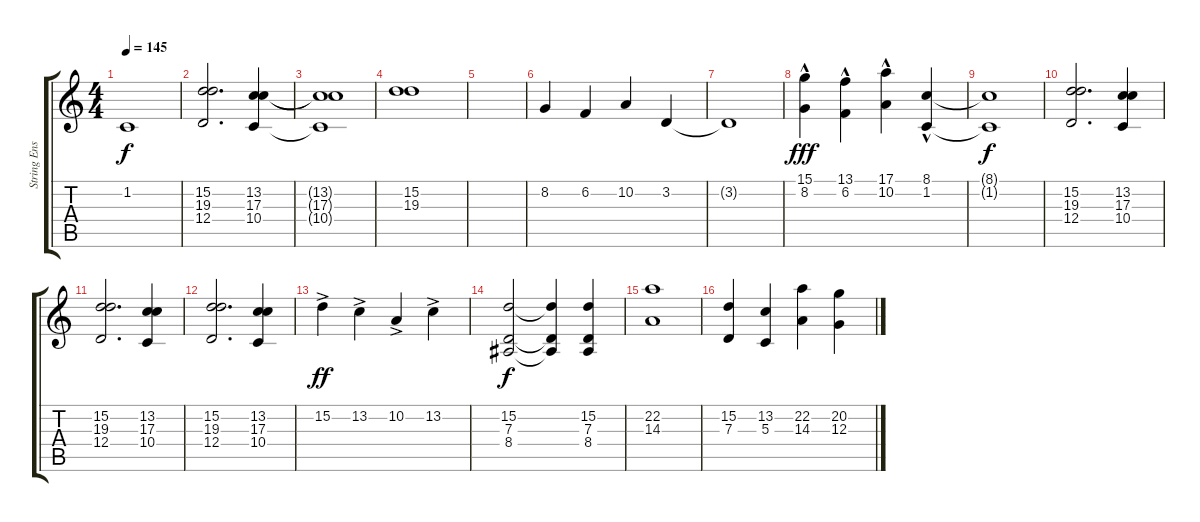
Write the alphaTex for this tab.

\track ("String Ensemble" "String Ens") {instrument stringensemble1}
\staff {score tabs}
\tuning (E4 B3 G3 D3 A2 D2) {hide}
\ts (4 4)
\tempo 145
\clef g2
\ks c
1.2{t}.1{dy f} |
(15.2 19.3 12.4).2{d} (13.2 17.3 10.4).4 |
(13.2{t} 17.3{t} 10.4{t}).1 |
(15.2 19.3).1 |
|
8.2.4 6.2.4 10.2.4 3.2.4 |
3.2{t}.1 |
(15.1{hac} 8.2).4{dy fff} (13.1{hac} 6.2).4 (17.1{hac} 10.2).4 (8.1{hac} 1.2).4 |
(8.1{t} 1.2{t}).1{dy f} |
(15.2 19.3 12.4).2{d} (13.2 17.3 10.4).4 |
(15.2 19.3 12.4).2{d} (13.2 17.3 10.4).4 |
(15.2 19.3 12.4).2{d} (13.2 17.3 10.4).4 |
15.2{ac}.4{dy ff} 13.2{ac}.4 10.2{ac}.4 13.2{ac}.4 |
(15.2 7.3 8.4).2{dy f} (15.2{t} 7.3{t} 8.4{t}).4 (15.2 7.3 8.4).4 |
(22.2 14.3).1 |
(15.2 7.3).4 (13.2 5.3).4 (22.2 14.3).4 (20.2 12.3).4
